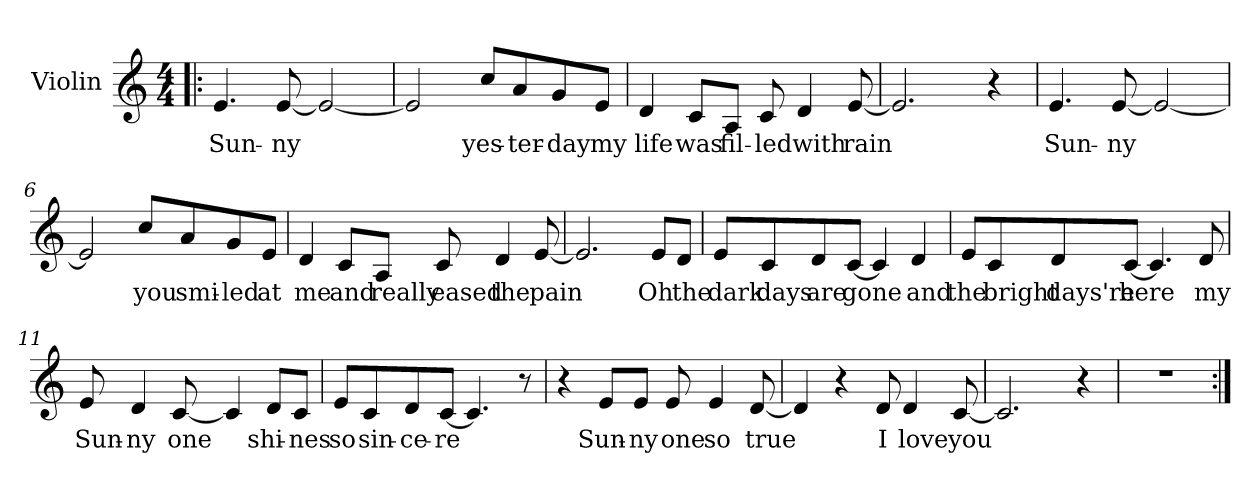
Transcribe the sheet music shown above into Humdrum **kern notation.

**kern	**text
*part1	*part1
*staff1	*staff1
*I"Violin	*
*I'Vln	*
*clefG2	*
*k[]	*
*C:	*
*M4/4	*
=1!|:	=1!|:
4.e/	Sun-
[8e/	-ny
2e/_	.
=2	=2
2e/]	.
8cc/L	yes-
8a/	-ter-
8g/	-day
8e/J	my
=3	=3
4d/	life
8c/L	was
8A/J	fil-
8c/	-led
4d/	with
[8e/	rain
=4	=4
2.e/]	.
4r	.
!!LO:LB:g=z
=5	=5
4.e/	Sun-
[8e/	-ny
2e/_	.
=6	=6
2e/]	.
8cc/L	you
8a/	smi-
8g/	-led
8e/J	at
=7	=7
4d/	me
8c/L	and
8A/J	really
8c/	eased
4d/	the
[8e/	pain
=8	=8
2.e/]	.
8e/L	Oh
8d/J	the
!!LO:LB:g=z
=9	=9
8e/L	dark
8c/	days
8d/	are
[8c/J	gone
4c/]	.
4d/	and
=10	=10
8e/L	the
8c/	bright
8d/	days're
[8c/J	here
4.c/]	.
8d/	my
=11	=11
8e/	Sun-
4d/	-ny
[8c/	one
4c/]	.
8d/L	shi-
8c/J	-nes
=12	=12
8e/L	so
8c/	sin-
8d/	-ce-
[8c/J	-re
4.c/]	.
8r	.
!!LO:LB:g=z
=13	=13
4r	.
8e/L	Sun-
8e/J	-ny
8e/	one
4e/	so
[8d/	true
=14	=14
4d/]	.
4r	.
8d/	I
4d/	love
[8c/	you
=15	=15
2.c/]	.
4r	.
=16	=16
1r	.
=:|!	=:|!
*-	*-
